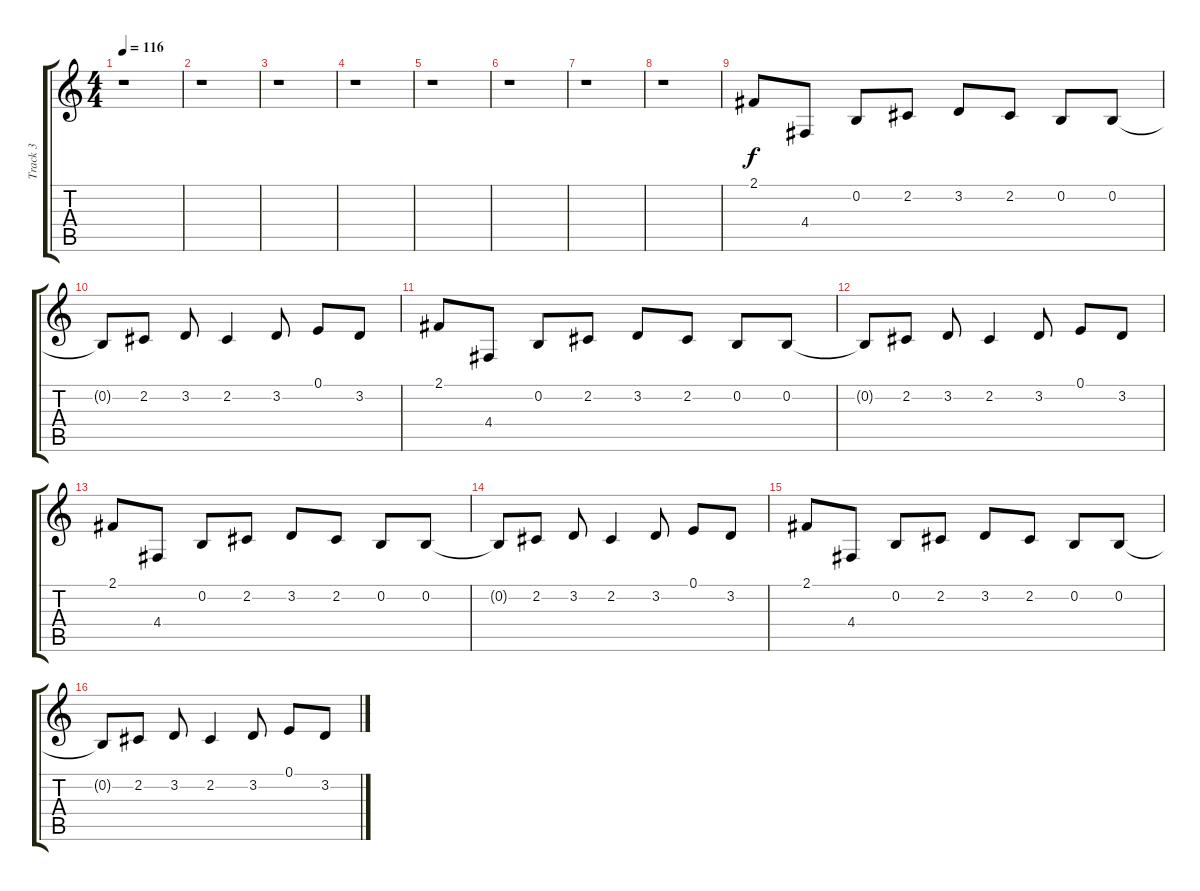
\track ("Track 3" "Track 3") {instrument lead1square}
\staff {score tabs}
\tuning (E4 B3 G3 D3 A2 E2) {hide}
\ts (4 4)
\tempo 116
\clef g2
\ks c
r.1{dy f} |
r.1 |
r.1 |
r.1 |
r.1 |
r.1 |
r.1 |
r.1 |
2.1.8 4.4.8 0.2.8 2.2.8 3.2.8 2.2.8 0.2.8 0.2.8 |
0.2{t}.8 2.2.8 3.2.8 2.2.4 3.2.8 0.1.8 3.2.8 |
2.1.8 4.4.8 0.2.8 2.2.8 3.2.8 2.2.8 0.2.8 0.2.8 |
0.2{t}.8 2.2.8 3.2.8 2.2.4 3.2.8 0.1.8 3.2.8 |
2.1.8 4.4.8 0.2.8 2.2.8 3.2.8 2.2.8 0.2.8 0.2.8 |
0.2{t}.8 2.2.8 3.2.8 2.2.4 3.2.8 0.1.8 3.2.8 |
2.1.8 4.4.8 0.2.8 2.2.8 3.2.8 2.2.8 0.2.8 0.2.8 |
0.2{t}.8 2.2.8 3.2.8 2.2.4 3.2.8 0.1.8 3.2.8
